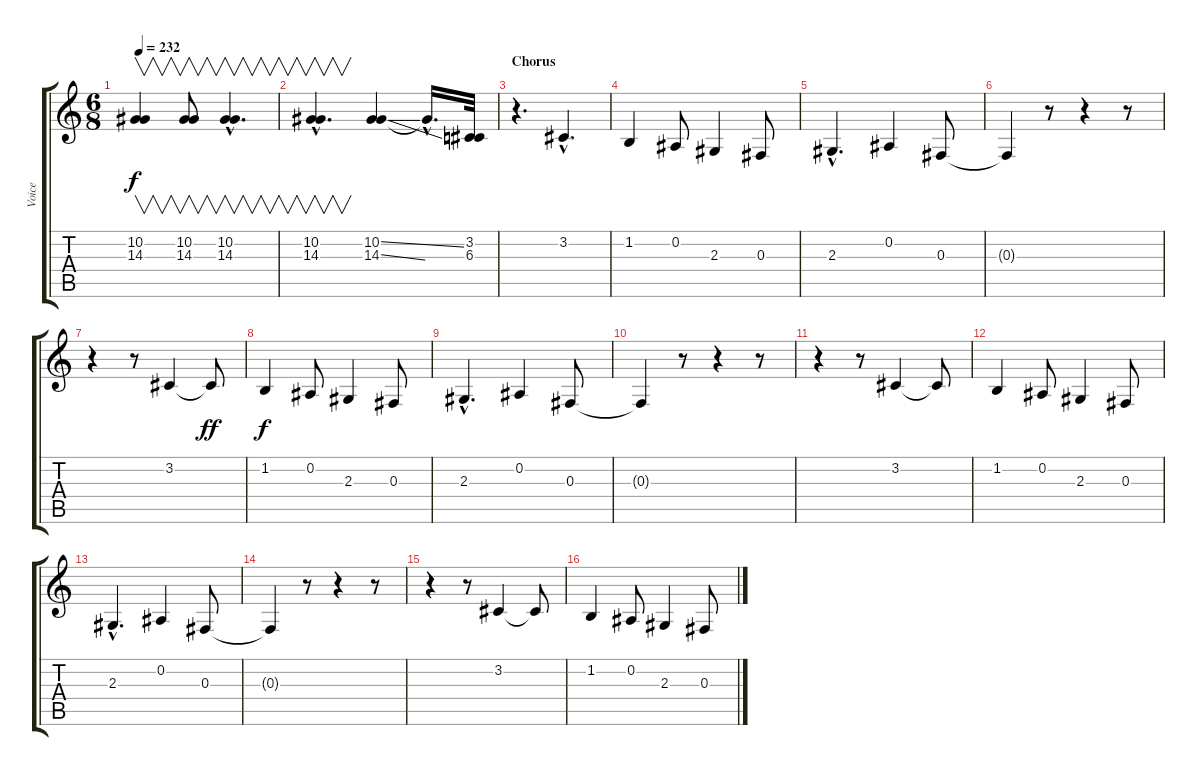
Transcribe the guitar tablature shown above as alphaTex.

\track ("Voice" "Voice") {instrument tenorsax}
\staff {score tabs}
\tuning (Eb4 Bb3 Gb3 Db3 Ab2 Eb2) {hide}
\ts (6 8)
\tempo 232
\clef g2
\ks c
(10.2 14.3).4{v dy f volume 16} (10.2 14.3).8{v} (10.2{hac} 14.3{hac}).4{v d} |
(10.2{hac} 14.3{hac}).4{v d} (10.2{ss} 14.3{ss}).4 14.3{hac t}.16{d} (3.2 6.3).32 |
\section ("" "Chorus")
r.4{d volume 16} 3.2{hac}.4{d} |
1.2.4 0.2.8 2.3.4 0.3.8 |
2.3{hac}.4{d} 0.2.4 0.3.8 |
0.3{t}.4 r.8 r.4 r.8 |
r.4 r.8 3.2.4 3.2{t}.8{dy ff} |
1.2.4{dy f} 0.2.8 2.3.4 0.3.8 |
2.3{hac}.4{d} 0.2.4 0.3.8 |
0.3{t}.4{volume 16} r.8 r.4 r.8 |
r.4 r.8 3.2.4 3.2{t}.8 |
1.2.4 0.2.8 2.3.4 0.3.8 |
2.3{hac}.4{d} 0.2.4 0.3.8 |
0.3{t}.4 r.8 r.4 r.8 |
r.4 r.8 3.2.4 3.2{t}.8 |
1.2.4 0.2.8 2.3.4 0.3.8
